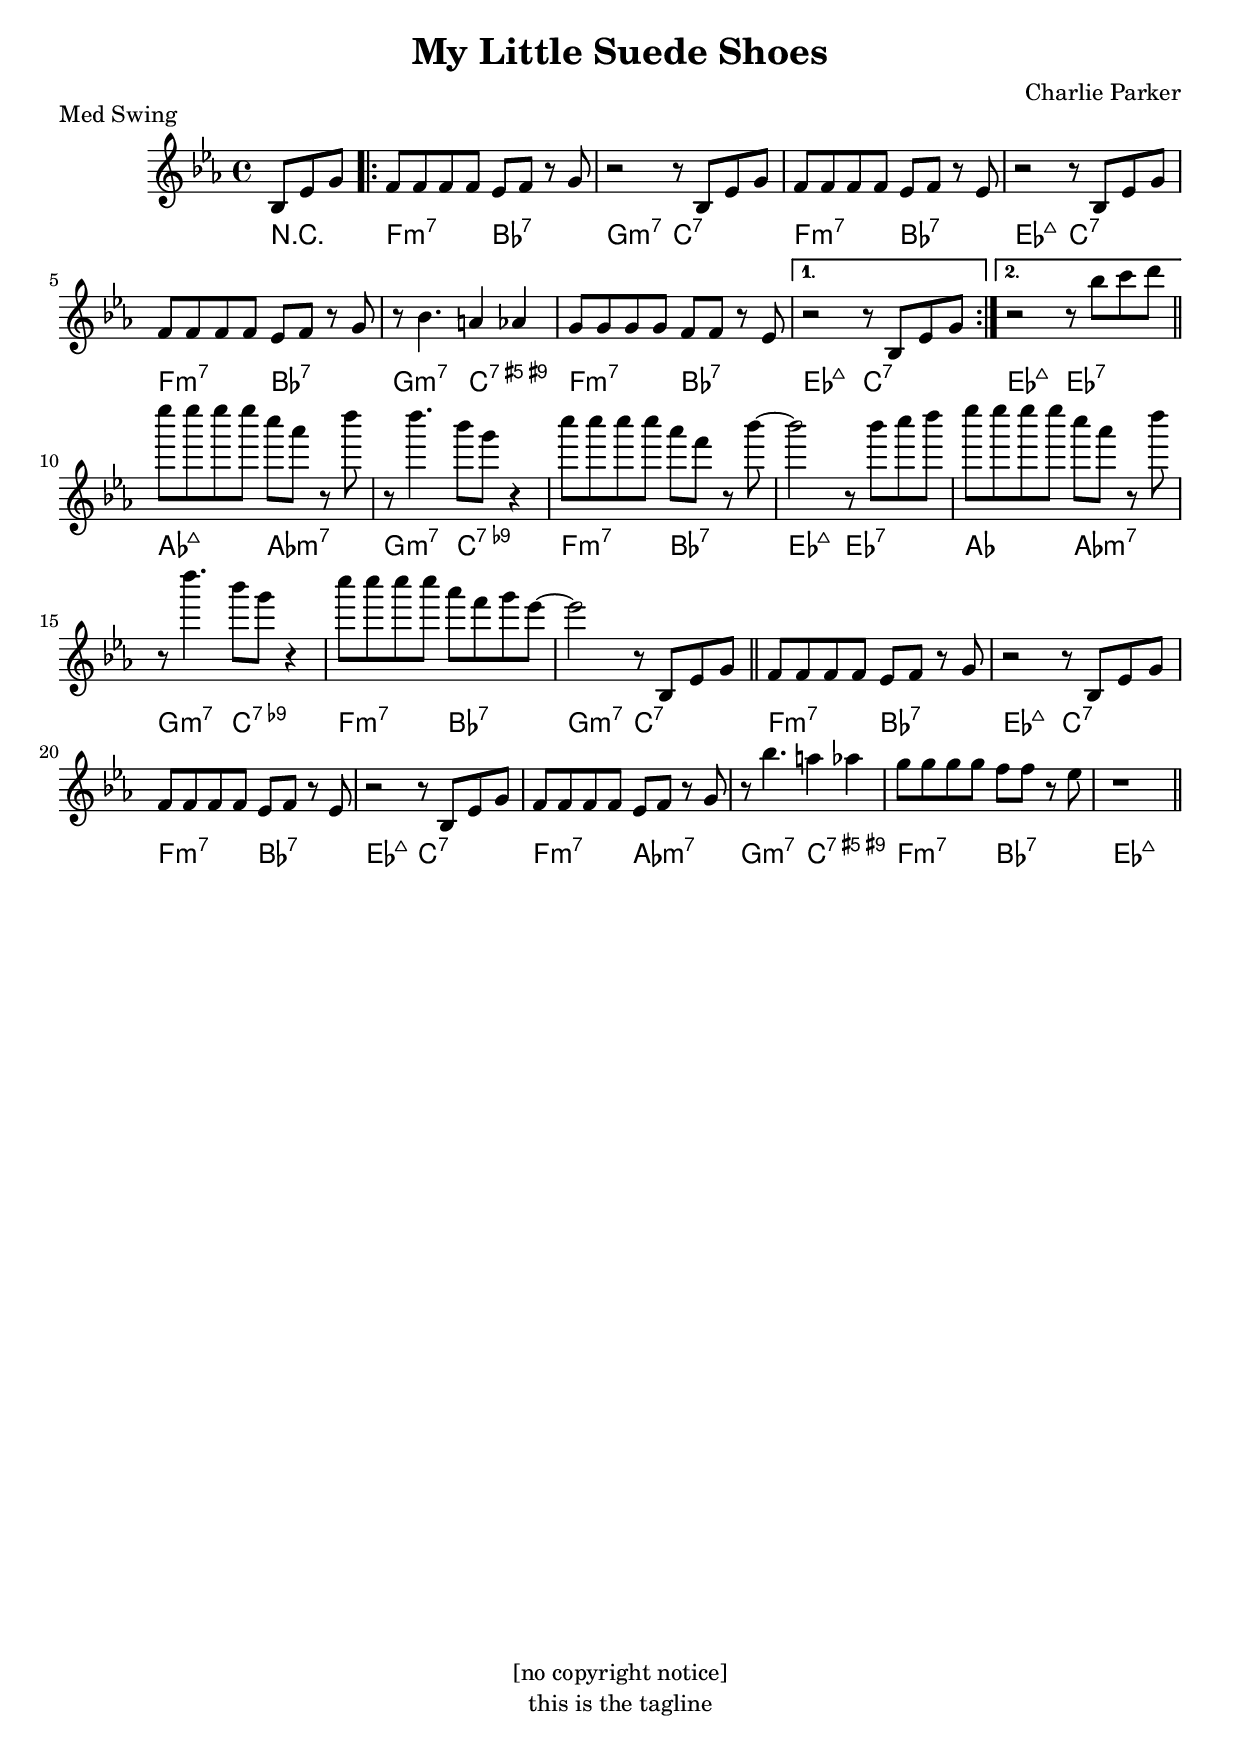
\include "lilypond/include/common.lyi"
\header {
	filename="[% target_node %]"
	title="My Little Suede Shoes"
	subtitle=""
	composer="Charlie Parker"
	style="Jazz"
	piece="Med Swing"
}

A=\relative c' { bes8 ees g | f f f f ees f r g | }
B=\relative c' { bes8 ees g | f f f f ees f r ees | }

tune=\relative c' {
	\key ees \major
	\time 4/4
	\partial 4. bes8 ees g |
	
	\repeat volta 2 {
		f f f f ees f r g | r2 r8 \B r2 r8 \A
		r bes4. a4 aes | g8 g g g f f r ees |
	}
	\alternative {
		{r2 r8 bes ees g}
		{r2 r8 bes' c d}
	}
	ees'8 ees ees ees c aes r d | r d4. bes8 g r4 | c8 c c c aes f r bes ~ |
	bes2 r8 bes c d | ees ees ees ees c aes r d | r d4. bes8 g r4 |
	c8 c c c aes f g ees ~ | ees2 r8 \A r2 r8 \B r2 r8 \A
	r bes4. a4 aes | g8 g g g f f r ees | r1 \bar "|."
}

harmony=\chords {
	\partial 4. r4. |
	\repeat volta 2 {
		f2:m7 bes:7 | g:m7 c:7 | f:m7 bes:7 | ees:maj c:7 |
		f:m7 bes:7 | g:m7 c:7.9+.5+ | f:m7 bes:7 |
	}
	\alternative { { ees:maj c:7 | } {ees:maj ees:7 } }
	\bar "||"
	aes:maj aes:m7 | g:m7 c:7.9- |
	f:m7 bes:7 | ees:maj ees:7 | aes aes:m7 | g:m7 c:7.9- |
	f:m7 bes:7 | g:m7 c:7 \bar "||"
	f:m7 bes:7 | ees:maj c:7 | f:m7 bes:7 | ees:maj c:7 |
	f:m7 aes:m7 | g:m7 c:7.9+.5+ | f:m7 bes:7 | ees1:maj \bar "||"
}

\score {
	<<
		\context Staff \tune
		\context ChordNames \harmony
	>>
	\midi {}
	\layout {}
}
